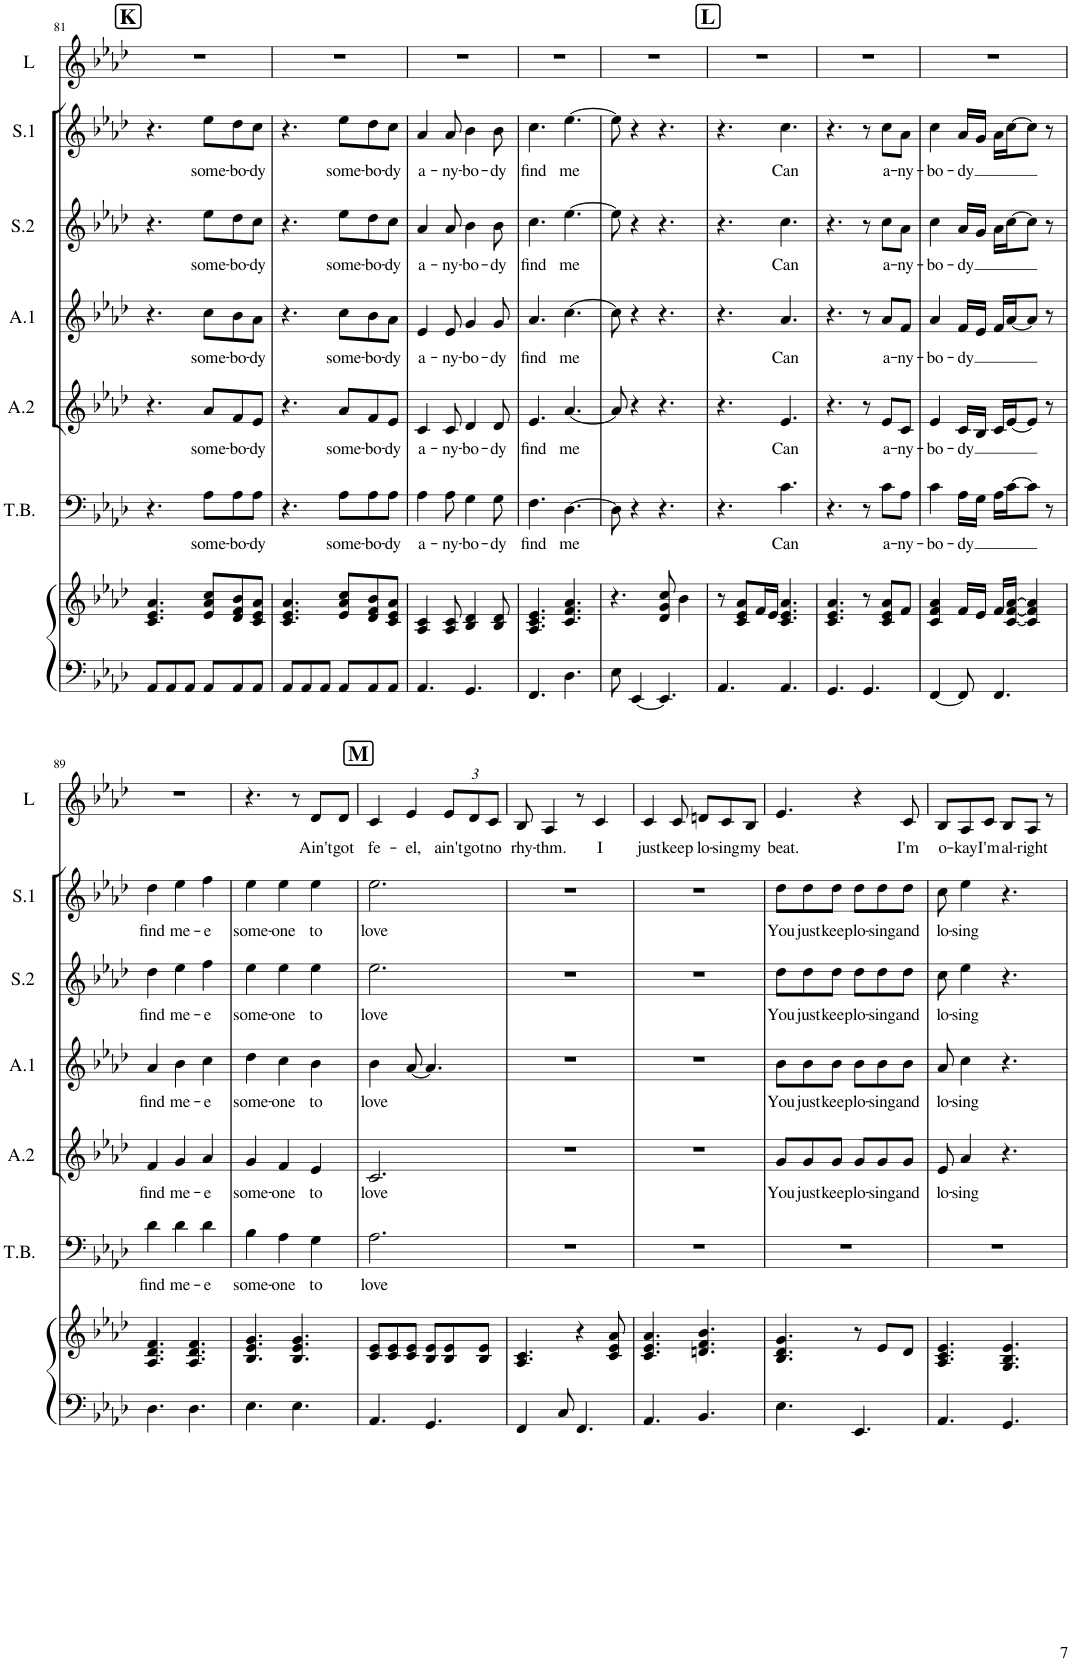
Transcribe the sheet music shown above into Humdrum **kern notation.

**kern	**kern	**kern	**text	**kern	**text	**kern	**text	**kern	**text	**kern	**text	**kern	**text
*part7	*part7	*part6	*part6	*part5	*part5	*part4	*part4	*part3	*part3	*part2	*part2	*part1	*part1
*staff8	*staff7	*staff6	*staff6	*staff5	*staff5	*staff4	*staff4	*staff3	*staff3	*staff2	*staff2	*staff1	*staff1
*I"Piano	*	*I"Tenor Bas	*	*I"Alt 2	*	*I"Alt 1	*	*I"Soprano 2	*	*I"Soprano 1	*	*I"Lead	*
*I'Pno	*	*I'T.B.	*	*I'A.2	*	*I'A.1	*	*I'S.2	*	*I'S.1	*	*I'L	*
!!LO:PB:g=z
*clefF4	*clefG2	*clefF4	*	*clefG2	*	*clefG2	*	*clefG2	*	*clefG2	*	*clefG2	*
*k[b-e-a-d-]	*k[b-e-a-d-]	*k[b-e-a-d-]	*	*k[b-e-a-d-]	*	*k[b-e-a-d-]	*	*k[b-e-a-d-]	*	*k[b-e-a-d-]	*	*k[b-e-a-d-]	*
*M6/8	*M6/8	*M6/8	*	*M6/8	*	*M6/8	*	*M6/8	*	*M6/8	*	*M6/8	*
!!LO:REH:place=s1:a:B:cj:fs=14:t=K
=81	=81	=81	=81	=81	=81	=81	=81	=81	=81	=81	=81	=81	=81
8AA-/L	4.c/ 4.e-/ 4.a-/	4.r	.	4.r	.	4.r	.	4.r	.	4.r	.	2.r	.
8AA-/	.	.	.	.	.	.	.	.	.	.	.	.	.
8AA-/J	.	.	.	.	.	.	.	.	.	.	.	.	.
!	!	!	!LO:LY:b	!	!LO:LY:b	!	!LO:LY:b	!	!LO:LY:b	!	!LO:LY:b	!	!
8AA-/L	8e-/ 8a-/ 8cc/L	8A-\L	some-	8a-/L	some-	8cc\L	some-	8ee-\L	some-	8ee-\L	some-	.	.
!	!	!	!LO:LY:b	!	!LO:LY:b	!	!LO:LY:b	!	!LO:LY:b	!	!LO:LY:b	!	!
8AA-/	8d-/ 8f/ 8b-/	8A-\	-bo-	8f/	-bo-	8b-\	-bo-	8dd-\	-bo-	8dd-\	-bo-	.	.
!	!	!	!LO:LY:b	!	!LO:LY:b	!	!LO:LY:b	!	!LO:LY:b	!	!LO:LY:b	!	!
8AA-/J	8c/ 8e-/ 8a-/J	8A-\J	-dy	8e-/J	-dy	8a-\J	-dy	8cc\J	-dy	8cc\J	-dy	.	.
=82	=82	=82	=82	=82	=82	=82	=82	=82	=82	=82	=82	=82	=82
8AA-/L	4.c/ 4.e-/ 4.a-/	4.r	.	4.r	.	4.r	.	4.r	.	4.r	.	2.r	.
8AA-/	.	.	.	.	.	.	.	.	.	.	.	.	.
8AA-/J	.	.	.	.	.	.	.	.	.	.	.	.	.
!	!	!	!LO:LY:b	!	!LO:LY:b	!	!LO:LY:b	!	!LO:LY:b	!	!LO:LY:b	!	!
8AA-/L	8e-/ 8a-/ 8cc/L	8A-\L	some-	8a-/L	some-	8cc\L	some-	8ee-\L	some-	8ee-\L	some-	.	.
!	!	!	!LO:LY:b	!	!LO:LY:b	!	!LO:LY:b	!	!LO:LY:b	!	!LO:LY:b	!	!
8AA-/	8d-/ 8f/ 8b-/	8A-\	-bo-	8f/	-bo-	8b-\	-bo-	8dd-\	-bo-	8dd-\	-bo-	.	.
!	!	!	!LO:LY:b	!	!LO:LY:b	!	!LO:LY:b	!	!LO:LY:b	!	!LO:LY:b	!	!
8AA-/J	8c/ 8e-/ 8a-/J	8A-\J	-dy	8e-/J	-dy	8a-\J	-dy	8cc\J	-dy	8cc\J	-dy	.	.
=83	=83	=83	=83	=83	=83	=83	=83	=83	=83	=83	=83	=83	=83
!	!	!	!LO:LY:b	!	!LO:LY:b	!	!LO:LY:b	!	!LO:LY:b	!	!LO:LY:b	!	!
4.AA-/	4A-/ 4c/	4A-\	a-	4c/	a-	4e-/	a-	4a-/	a-	4a-/	a-	2.r	.
!	!	!	!LO:LY:b	!	!LO:LY:b	!	!LO:LY:b	!	!LO:LY:b	!	!LO:LY:b	!	!
.	8A-/ 8c/	8A-\	ny-	8c/	ny-	8e-/	ny-	8a-/	ny-	8a-/	ny-	.	.
!	!	!	!LO:LY:b	!	!LO:LY:b	!	!LO:LY:b	!	!LO:LY:b	!	!LO:LY:b	!	!
4.GG/	4B-/ 4d-/	4G\	-bo-	4d-/	-bo-	4g/	-bo-	4b-\	-bo-	4b-\	-bo-	.	.
!	!	!	!LO:LY:b	!	!LO:LY:b	!	!LO:LY:b	!	!LO:LY:b	!	!LO:LY:b	!	!
.	8B-/ 8d-/	8G\	-dy	8d-/	-dy	8g/	-dy	8b-\	-dy	8b-\	-dy	.	.
=84	=84	=84	=84	=84	=84	=84	=84	=84	=84	=84	=84	=84	=84
!	!	!	!LO:LY:b	!	!LO:LY:b	!	!LO:LY:b	!	!LO:LY:b	!	!LO:LY:b	!	!
4.FF/	4.A-/ 4.c/ 4.e-/	4.F\	find	4.e-/	find	4.a-/	find	4.cc\	find	4.cc\	find	2.r	.
!	!	!	!LO:LY:b	!	!LO:LY:b	!	!LO:LY:b	!	!LO:LY:b	!	!LO:LY:b	!	!
4.D-\	4.c/ 4.f/ 4.a-/	[4.D-\	me	[4.a-/	me	[4.cc\	me	[4.ee-\	me	[4.ee-\	me	.	.
=85	=85	=85	=85	=85	=85	=85	=85	=85	=85	=85	=85	=85	=85
8E-\	4.r	8D-\]	.	8a-/]	.	8cc\]	.	8ee-\]	.	8ee-\]	.	2.r	.
[4EE-/	.	4r	.	4r	.	4r	.	4r	.	4r	.	.	.
4.EE-/]	8d-/ 8g/ 8cc/	4.r	.	4.r	.	4.r	.	4.r	.	4.r	.	.	.
.	4b-\	.	.	.	.	.	.	.	.	.	.	.	.
!!LO:REH:place=s1:a:B:cj:fs=14:t=L
=86	=86	=86	=86	=86	=86	=86	=86	=86	=86	=86	=86	=86	=86
4.AA-/	8r	4.r	.	4.r	.	4.r	.	4.r	.	4.r	.	2.r	.
.	8c/ 8e-/ 8a-/L	.	.	.	.	.	.	.	.	.	.	.	.
.	16f/L	.	.	.	.	.	.	.	.	.	.	.	.
.	16e-/JJ	.	.	.	.	.	.	.	.	.	.	.	.
!	!	!	!LO:LY:b	!	!LO:LY:b	!	!LO:LY:b	!	!LO:LY:b	!	!LO:LY:b	!	!
4.AA-/	4.c/ 4.e-/ 4.a-/	4.c\	Can	4.e-/	Can	4.a-/	Can	4.cc\	Can	4.cc\	Can	.	.
=87	=87	=87	=87	=87	=87	=87	=87	=87	=87	=87	=87	=87	=87
4.GG/	4.c/ 4.e-/ 4.a-/	4.r	.	4.r	.	4.r	.	4.r	.	4.r	.	2.r	.
4.GG/	8r	8r	.	8r	.	8r	.	8r	.	8r	.	.	.
!	!	!	!LO:LY:b	!	!LO:LY:b	!	!LO:LY:b	!	!LO:LY:b	!	!LO:LY:b	!	!
.	8c/ 8e-/ 8a-/L	8c\L	a-	8e-/L	a-	8a-/L	a-	8cc\L	a-	8cc\L	a-	.	.
!	!	!	!LO:LY:b	!	!LO:LY:b	!	!LO:LY:b	!	!LO:LY:b	!	!LO:LY:b	!	!
.	8f/J	8A-\J	-ny-	8c/J	-ny-	8f/J	-ny-	8a-\J	-ny-	8a-\J	-ny-	.	.
=88	=88	=88	=88	=88	=88	=88	=88	=88	=88	=88	=88	=88	=88
!	!	!	!LO:LY:b	!	!LO:LY:b	!	!LO:LY:b	!	!LO:LY:b	!	!LO:LY:b	!	!
[4FF/	4c/ 4f/ 4a-/	4c\	-bo-	4e-/	-bo-	4a-/	-bo-	4cc\	-bo-	4cc\	-bo-	2.r	.
!	!	!	!LO:LY:b	!	!LO:LY:b	!	!LO:LY:b	!	!LO:LY:b	!	!LO:LY:b	!	!
8FF/]	16f/LL	16A-\LL	-dy	16c/LL	-dy	16f/LL	-dy	16a-/LL	-dy	16a-/LL	-dy	.	.
.	16e-/JJ	16G\JJ	.	16B-/JJ	.	16e-/JJ	.	16g/JJ	.	16g/JJ	.	.	.
4.FF/	16f/LL	16A-\LL	.	16c/LL	.	16f/LL	.	16a-\LL	.	16a-\LL	.	.	.
.	[16c/ [16f/ [16a-/JJ	[16c\J	.	[16e-/J	.	[16a-/J	.	[16cc\J	.	[16cc\J	.	.	.
.	4c/] 4f/] 4a-/]	8c\J]	.	8e-/J]	.	8a-/J]	.	8cc\J]	.	8cc\J]	.	.	.
.	.	8r	.	8r	.	8r	.	8r	.	8r	.	.	.
!!LO:LB:g=z
=89	=89	=89	=89	=89	=89	=89	=89	=89	=89	=89	=89	=89	=89
!	!	!	!LO:LY:b	!	!LO:LY:b	!	!LO:LY:b	!	!LO:LY:b	!	!LO:LY:b	!	!
4.D-\	4.A-/ 4.d-/ 4.f/	4d-\	find	4f/	find	4a-/	find	4dd-\	find	4dd-\	find	2.r	.
!	!	!	!LO:LY:b	!	!LO:LY:b	!	!LO:LY:b	!	!LO:LY:b	!	!LO:LY:b	!	!
.	.	4d-\	me-	4g/	me-	4b-\	me-	4ee-\	me-	4ee-\	me-	.	.
4.D-\	4.A-/ 4.d-/ 4.f/	.	.	.	.	.	.	.	.	.	.	.	.
!	!	!	!LO:LY:b	!	!LO:LY:b	!	!LO:LY:b	!	!LO:LY:b	!	!LO:LY:b	!	!
.	.	4d-\	-e	4a-/	-e	4cc\	-e	4ff\	-e	4ff\	-e	.	.
=90	=90	=90	=90	=90	=90	=90	=90	=90	=90	=90	=90	=90	=90
!	!	!	!LO:LY:b	!	!LO:LY:b	!	!LO:LY:b	!	!LO:LY:b	!	!LO:LY:b	!	!
4.E-\	4.B-/ 4.e-/ 4.g/	4B-\	some-	4g/	some-	4dd-\	some-	4ee-\	some-	4ee-\	some-	4.r	.
!	!	!	!LO:LY:b	!	!LO:LY:b	!	!LO:LY:b	!	!LO:LY:b	!	!LO:LY:b	!	!
.	.	4A-\	-one	4f/	-one	4cc\	-one	4ee-\	-one	4ee-\	-one	.	.
4.E-\	4.B-/ 4.e-/ 4.g/	.	.	.	.	.	.	.	.	.	.	8r	.
!	!	!	!LO:LY:b	!	!LO:LY:b	!	!LO:LY:b	!	!LO:LY:b	!	!LO:LY:b	!	!LO:LY:b
.	.	4G\	to	4e-/	to	4b-\	to	4ee-\	to	4ee-\	to	8d-/L	Ain't
!	!	!	!	!	!	!	!	!	!	!	!	!	!LO:LY:b
.	.	.	.	.	.	.	.	.	.	.	.	8d-/J	got
!!LO:REH:place=s1:a:B:cj:fs=14:t=M
=91	=91	=91	=91	=91	=91	=91	=91	=91	=91	=91	=91	=91	=91
!	!	!	!LO:LY:b	!	!LO:LY:b	!	!LO:LY:b	!	!LO:LY:b	!	!LO:LY:b	!	!LO:LY:b
4.AA-/	8c/ 8e-/L	2.A-\	love	2.c/	love	4b-\	love	2.ee-\	love	2.ee-\	love	4c/	fe-
.	8c/ 8e-/	.	.	.	.	.	.	.	.	.	.	.	.
!	!	!	!	!	!	!	!	!	!	!	!	!	!LO:LY:b
.	8c/ 8e-/J	.	.	.	.	[8a-/	.	.	.	.	.	4e-/	-el,
4.GG/	8B-/ 8e-/L	.	.	.	.	4.a-/]	.	.	.	.	.	.	.
*	*	*	*	*	*	*	*	*	*	*	*	*Xbrackettup	*
!	!	!	!	!	!	!	!	!	!	!	!	!	!LO:LY:b
.	8B-/ 8e-/	.	.	.	.	.	.	.	.	.	.	12e-/L	ain't
!	!	!	!	!	!	!	!	!	!	!	!	!	!LO:LY:b
.	.	.	.	.	.	.	.	.	.	.	.	12d-/	got
.	8B-/ 8e-/J	.	.	.	.	.	.	.	.	.	.	.	.
!	!	!	!	!	!	!	!	!	!	!	!	!	!LO:LY:b
.	.	.	.	.	.	.	.	.	.	.	.	12c/J	no
=92	=92	=92	=92	=92	=92	=92	=92	=92	=92	=92	=92	=92	=92
!	!	!	!	!	!	!	!	!	!	!	!	!	!LO:LY:b
4FF/	4.A-/ 4.c/	2.r	.	2.r	.	2.r	.	2.r	.	2.r	.	8B-/	rhy-
!	!	!	!	!	!	!	!	!	!	!	!	!	!LO:LY:b
.	.	.	.	.	.	.	.	.	.	.	.	4A-/	-thm.
8C/	.	.	.	.	.	.	.	.	.	.	.	.	.
4.FF/	4r	.	.	.	.	.	.	.	.	.	.	8r	.
!	!	!	!	!	!	!	!	!	!	!	!	!	!LO:LY:b
.	.	.	.	.	.	.	.	.	.	.	.	4c/	I
.	8c/ 8e-/ 8a-/	.	.	.	.	.	.	.	.	.	.	.	.
=93	=93	=93	=93	=93	=93	=93	=93	=93	=93	=93	=93	=93	=93
!	!	!	!	!	!	!	!	!	!	!	!	!	!LO:LY:b
4.AA-/	4.c/ 4.e-/ 4.a-/	2.r	.	2.r	.	2.r	.	2.r	.	2.r	.	4c/	just
!	!	!	!	!	!	!	!	!	!	!	!	!	!LO:LY:b
.	.	.	.	.	.	.	.	.	.	.	.	8c/	keep
!	!	!	!	!	!	!	!	!	!	!	!	!	!LO:LY:b
4.BB-/	4.dn/ 4.f/ 4.b-/	.	.	.	.	.	.	.	.	.	.	8dn/L	lo-
!	!	!	!	!	!	!	!	!	!	!	!	!	!LO:LY:b
.	.	.	.	.	.	.	.	.	.	.	.	8c/	-sing
!	!	!	!	!	!	!	!	!	!	!	!	!	!LO:LY:b
.	.	.	.	.	.	.	.	.	.	.	.	8B-/J	my
=94	=94	=94	=94	=94	=94	=94	=94	=94	=94	=94	=94	=94	=94
!	!	!	!	!	!LO:LY:b	!	!LO:LY:b	!	!LO:LY:b	!	!LO:LY:b	!	!LO:LY:b
4.E-\	4.B-/ 4.d-/ 4.g/	2.r	.	8g/L	You	8b-\L	You	8dd-\L	You	8dd-\L	You	4.e-/	beat.
!	!	!	!	!	!LO:LY:b	!	!LO:LY:b	!	!LO:LY:b	!	!LO:LY:b	!	!
.	.	.	.	8g/	just	8b-\	just	8dd-\	just	8dd-\	just	.	.
!	!	!	!	!	!LO:LY:b	!	!LO:LY:b	!	!LO:LY:b	!	!LO:LY:b	!	!
.	.	.	.	8g/J	keep	8b-\J	keep	8dd-\J	keep	8dd-\J	keep	.	.
!	!	!	!	!	!LO:LY:b	!	!LO:LY:b	!	!LO:LY:b	!	!LO:LY:b	!	!
4.EE-/	8r	.	.	8g/L	lo-	8b-\L	lo-	8dd-\L	lo-	8dd-\L	lo-	4r	.
!	!	!	!	!	!LO:LY:b	!	!LO:LY:b	!	!LO:LY:b	!	!LO:LY:b	!	!
.	8e-/L	.	.	8g/	-sing	8b-\	-sing	8dd-\	-sing	8dd-\	-sing	.	.
!	!	!	!	!	!LO:LY:b	!	!LO:LY:b	!	!LO:LY:b	!	!LO:LY:b	!	!LO:LY:b
.	8d-/J	.	.	8g/J	and	8b-\J	and	8dd-\J	and	8dd-\J	and	8c/	I'm
=95	=95	=95	=95	=95	=95	=95	=95	=95	=95	=95	=95	=95	=95
!	!	!	!	!	!LO:LY:b	!	!LO:LY:b	!	!LO:LY:b	!	!LO:LY:b	!	!LO:LY:b
4.AA-/	4.A-/ 4.c/ 4.e-/	2.r	.	8e-/	lo-	8a-/	lo-	8cc\	lo-	8cc\	lo-	8B-/L	o-
!	!	!	!	!	!LO:LY:b	!	!LO:LY:b	!	!LO:LY:b	!	!LO:LY:b	!	!LO:LY:b
.	.	.	.	4a-/	-sing	4cc\	-sing	4ee-\	-sing	4ee-\	-sing	8A-/	-kay
!	!	!	!	!	!	!	!	!	!	!	!	!	!LO:LY:b
.	.	.	.	.	.	.	.	.	.	.	.	8c/J	I'm
!	!	!	!	!	!	!	!	!	!	!	!	!	!LO:LY:b
4.GG/	4.G/ 4.B-/ 4.e-/	.	.	4.r	.	4.r	.	4.r	.	4.r	.	8B-/L	al-
!	!	!	!	!	!	!	!	!	!	!	!	!	!LO:LY:b
.	.	.	.	.	.	.	.	.	.	.	.	8A-/J	-right
.	.	.	.	.	.	.	.	.	.	.	.	8r	.
=	=	=	=	=	=	=	=	=	=	=	=	=	=
*-	*-	*-	*-	*-	*-	*-	*-	*-	*-	*-	*-	*-	*-
